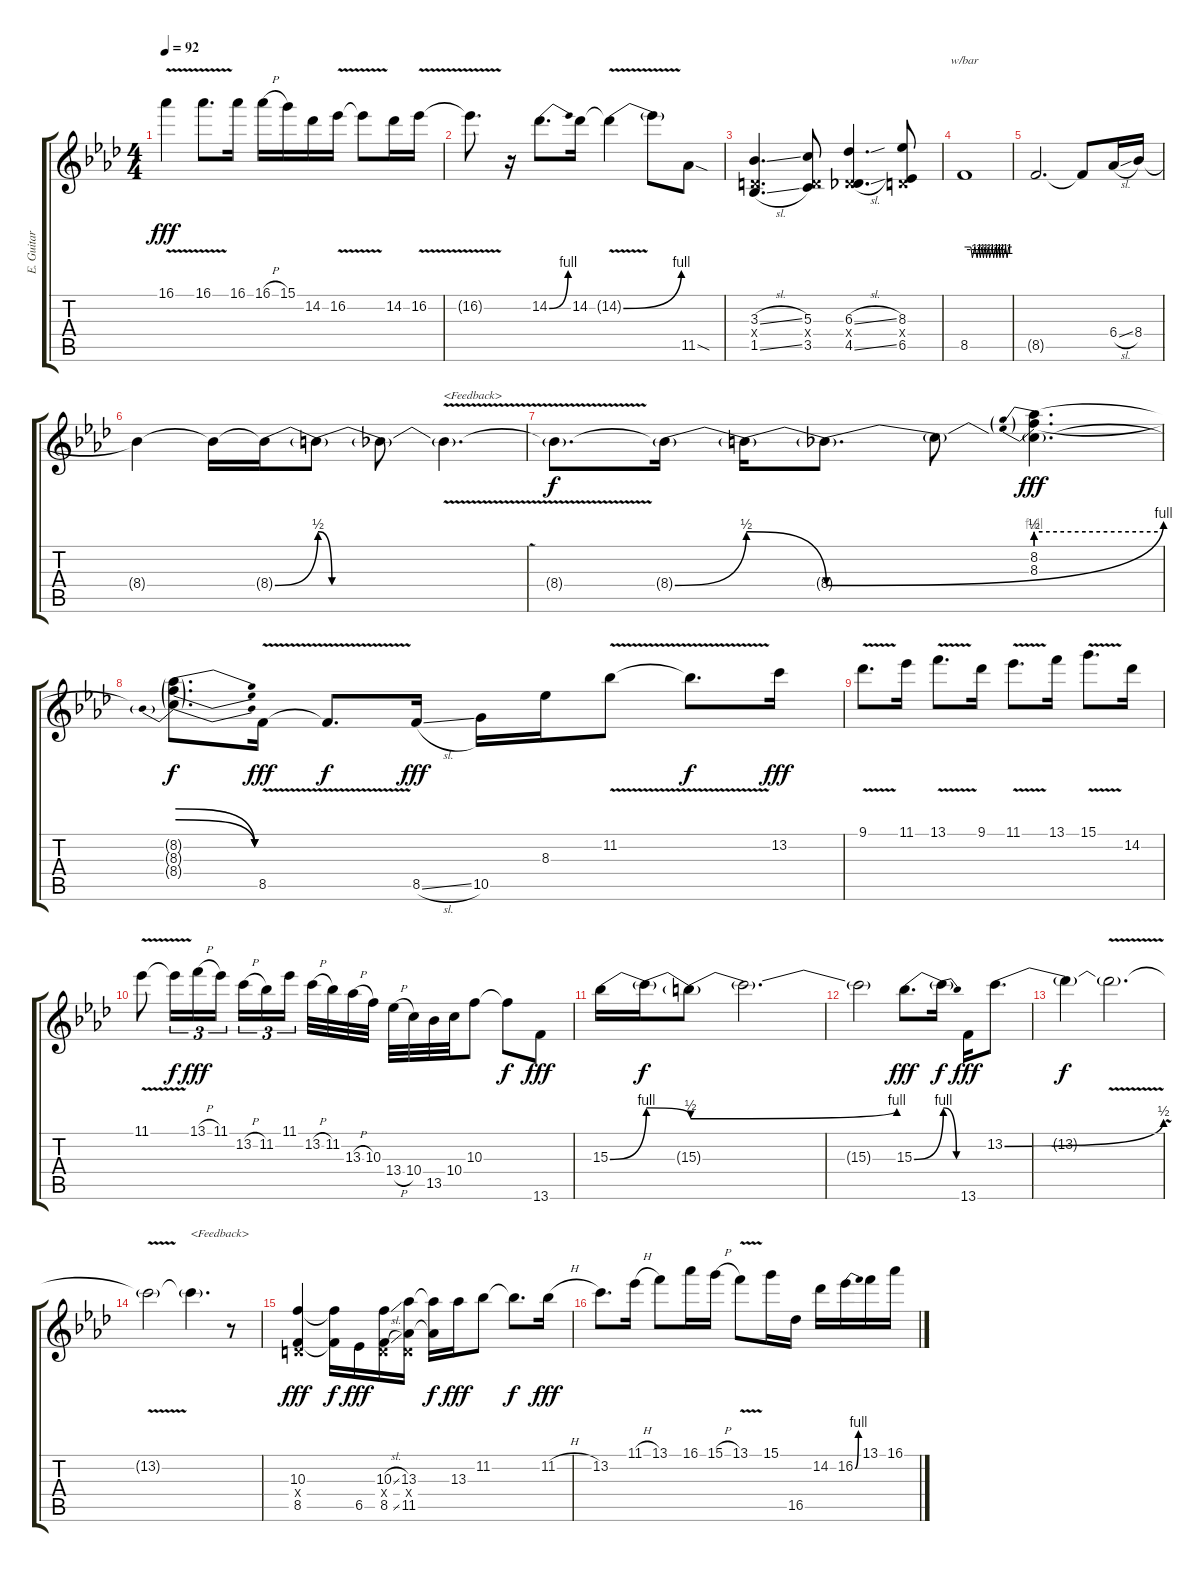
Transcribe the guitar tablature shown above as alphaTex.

\track ("E. Guitar II" "E. Guitar ") {instrument electricguitarclean}
\staff {score tabs}
\tuning (E4 B3 G3 D3 A2 E2) {hide}
\ts (4 4)
\tempo 92
\clef g2
\ks ab
16.1{v t}.4{dy fff} 16.1{v}.8{d} 16.1.16 16.1{h}.16 15.1.16 14.2.16 16.2{v}.16 16.2{t}.8 14.2.16 16.2{v}.16 |
16.2{t}.8{d} r.16 14.2{be (bend 0 0 60 4)}.8{d} 14.2.16 14.2{be (bend 0 0 60 4) v t}.4 14.2{t}.8 11.5{sod}.8 |
(3.3{sl} 0.4{x} 1.5{sl}).4{d} (5.3 0.4{x} 3.5).8 (6.3{sl} 0.4{x} 4.5{sl}).4{d} (8.3 0.4{x} 6.5).8 |
8.5.1{tbe (custom default 0 0 8 0 10 -4 13 0 16 -4 18 0 20 -4 22 0 24 -4 26 0 28 -4 30 0 32 -4 35 0 37 -4 39 0 41 -4 43 0 45 -4 47 0 49 -4 52 0 54 -4 56 0 60 0)} |
8.5{t}.2{d} 8.5{t}.8 6.4{sl}.16 8.4.16 |
8.4{t}.4 8.4{t}.16 8.4{be (bend 0 0 60 2) t}.16 8.4{be (custom 0 2 4 0 12 0 30 0 60 0) t}.8 8.4{t}.8 8.4{v t}.4{d txt "<Feedback>"} |
8.4{t}.8{d dy f} 8.4{be (bend 0 0 60 2) t}.16 8.4{be (release 0 2 60 0) t}.16 8.4{be (bend 0 0 60 4) t}.8{d} 8.4{t}.8 (8.2{be (prebend 0 2 60 2)} 8.3{be (prebend 0 4 60 4)} 8.4{t}).4{d dy fff} |
(8.2{be (release 0 2 60 0) t} 8.3{be (release 0 4 60 0) t} 8.4{be (prebendrelease 0 4 60 0) t}).8{d dy f} 8.5{v}.16{dy fff} 8.5{t}.8{d dy f} 8.5{sl}.16{dy fff} 10.5.16 8.3.16 11.2{v}.8 11.2{t}.8{d dy f} 13.2.16{dy fff} |
9.1{v}.8{d} 11.1.16 13.1{v}.8{d} 9.1.16 11.1{v}.8{d} 13.1.16 15.1{v}.8{d} 14.2.16 |
11.1{v}.8 11.1{t}.16{tu (3 2) dy f} 13.1{h}.16{tu (3 2) dy fff} 11.1.16{tu (3 2)} 13.2{h}.16{tu (3 2)} 11.2.16{tu (3 2)} 11.1.16{tu (3 2) beam splitsecondary} 13.2{h}.32 11.2.32 13.3{h}.32 10.3.32 13.4{h}.32 10.4.32 13.5.32 10.4.32 10.3.8 10.3{t}.8{dy f} 13.6.8{dy fff} |
15.3{be (bend 0 0 60 4)}.16 15.3{be (release 0 4 60 2) t}.16{dy f} 15.3{be (bend 0 2 60 4) t}.8 15.3{t}.2{d} |
15.3{t}.2 15.3{be (bend 0 0 60 4)}.8{d dy fff} 15.3{be (release 0 4 60 0) t}.16{dy f} 13.6.16{dy fff} 13.2{be (bend 0 0 60 2)}.8{d} |
13.2{t}.4{dy f} 13.2{v t}.2{d} |
13.2{t}.2 13.2{t}.4{d txt "<Feedback>"} r.8 |
(10.3 0.4{x} 8.5).4{dy fff} (10.3{t} 8.5{t}).16{dy f} 6.5.16{dy fff} (10.3{sl} 0.4{x} 8.5{sl}).16 (13.3 0.4{x} 11.5).16 (13.3{t} 11.5{t}).16{dy f} 13.3.16{dy fff} 11.2.8 11.2{t}.8{d dy f} 11.2{h}.16{dy fff} |
13.2.8{d} 11.1{h}.16 13.1.8 16.1.16 15.1{h}.16 13.1{v}.8 15.1.16 16.5.16 14.2.16 16.2{be (bend 0 0 60 4)}.16 13.1.16 16.1.16
